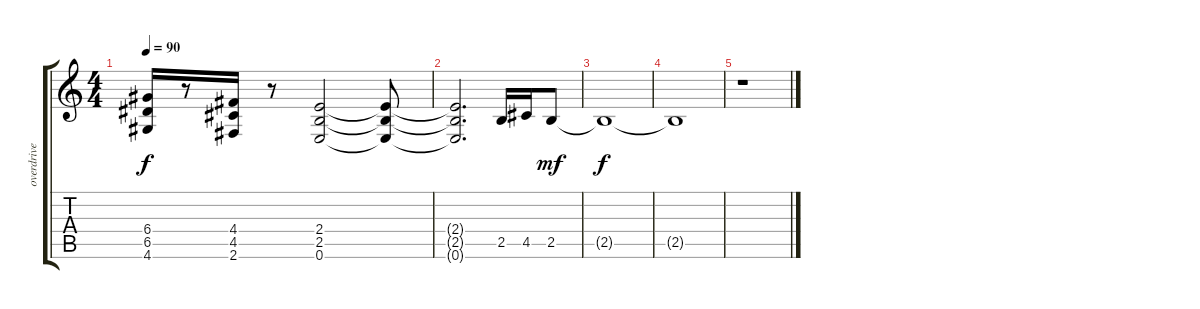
\track ("overdrive gtr" "overdrive ") {instrument distortionguitar}
\staff {score tabs}
\tuning (E4 B3 G3 D3 A2 E2) {hide}
\ts (4 4)
\tempo 90
\clef g2
\ks c
(6.4 6.5 4.6).16{dy f} r.8 (4.4 4.5 2.6).16 r.8 (2.4 2.5 0.6).2 (2.4{t} 2.5{t} 0.6{t}).8 |
(2.4{t} 2.5{t} 0.6{t}).2{d} 2.5.16 4.5.16 2.5.8{dy mf} |
2.5{t}.1{dy f} |
2.5{t}.1 |
r.1
